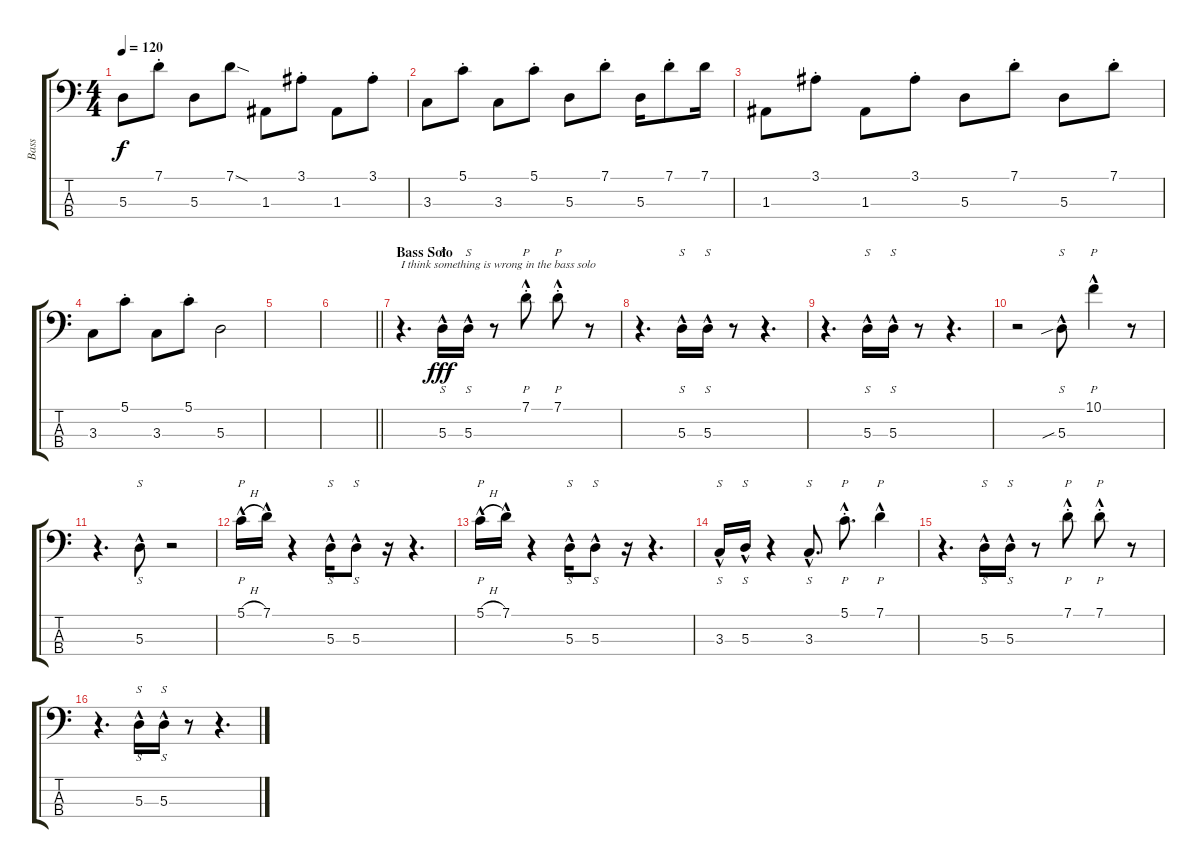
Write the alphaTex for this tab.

\track ("Bass" "Bass") {instrument electricbassfinger}
\staff {score tabs}
\tuning (G2 D2 A1 E1) {hide}
\ts (4 4)
\tempo 120
\clef f4
\ks c
5.3.8{dy f} 7.1{st}.8 5.3.8 7.1{sod}.8 1.3.8 3.1{st}.8 1.3.8 3.1{st}.8 |
3.3.8 5.1{st}.8 3.3.8 5.1{st}.8 5.3.8 7.1{st}.8 5.3.16 7.1{st}.8 7.1.16 |
1.3.8 3.1{st}.8 1.3.8 3.1{st}.8 5.3.8 7.1{st}.8 5.3.8 7.1{st}.8 |
3.3.8 5.1{st}.8 3.3.8 5.1{st}.8 5.3.2 |
|
\barLineRight lightlight
|
\section ("" "Bass Solo")
r.4{d txt "I think something is wrong in the bass solo"} 5.3{hac}.16{s dy fff volume 16 instrument slapbass1} 5.3{hac}.16{s} r.8 7.1{hac st}.8{p} 7.1{hac st}.8{p} r.8 |
r.4{d} 5.3{hac}.16{s} 5.3{hac}.16{s} r.8 r.4{d} |
r.4{d} 5.3{hac}.16{s} 5.3{hac}.16{s} r.8 r.4{d} |
r.2 5.3{sib hac}.8{s} 10.1{hac}.4{p} r.8 |
r.4{d} 5.3{hac}.8{s} r.2 |
5.1{h hac}.16{p} 7.1{hac}.16 r.4 5.3{hac}.16{s} 5.3{hac}.8{s} r.16 r.4{d} |
5.1{h hac}.16{p} 7.1{hac}.16 r.4 5.3{hac}.16{s} 5.3{hac}.8{s} r.16 r.4{d} |
3.3{hac}.16{s} 5.3{hac}.16{s} r.4 3.3{hac}.8{s d} 5.1{hac st}.8{p d} 7.1{hac}.4{p} |
r.4{d} 5.3{hac}.16{s} 5.3{hac}.16{s} r.8 7.1{hac st}.8{p} 7.1{hac st}.8{p} r.8 |
r.4{d} 5.3{hac}.16{s} 5.3{hac}.16{s} r.8 r.4{d}
